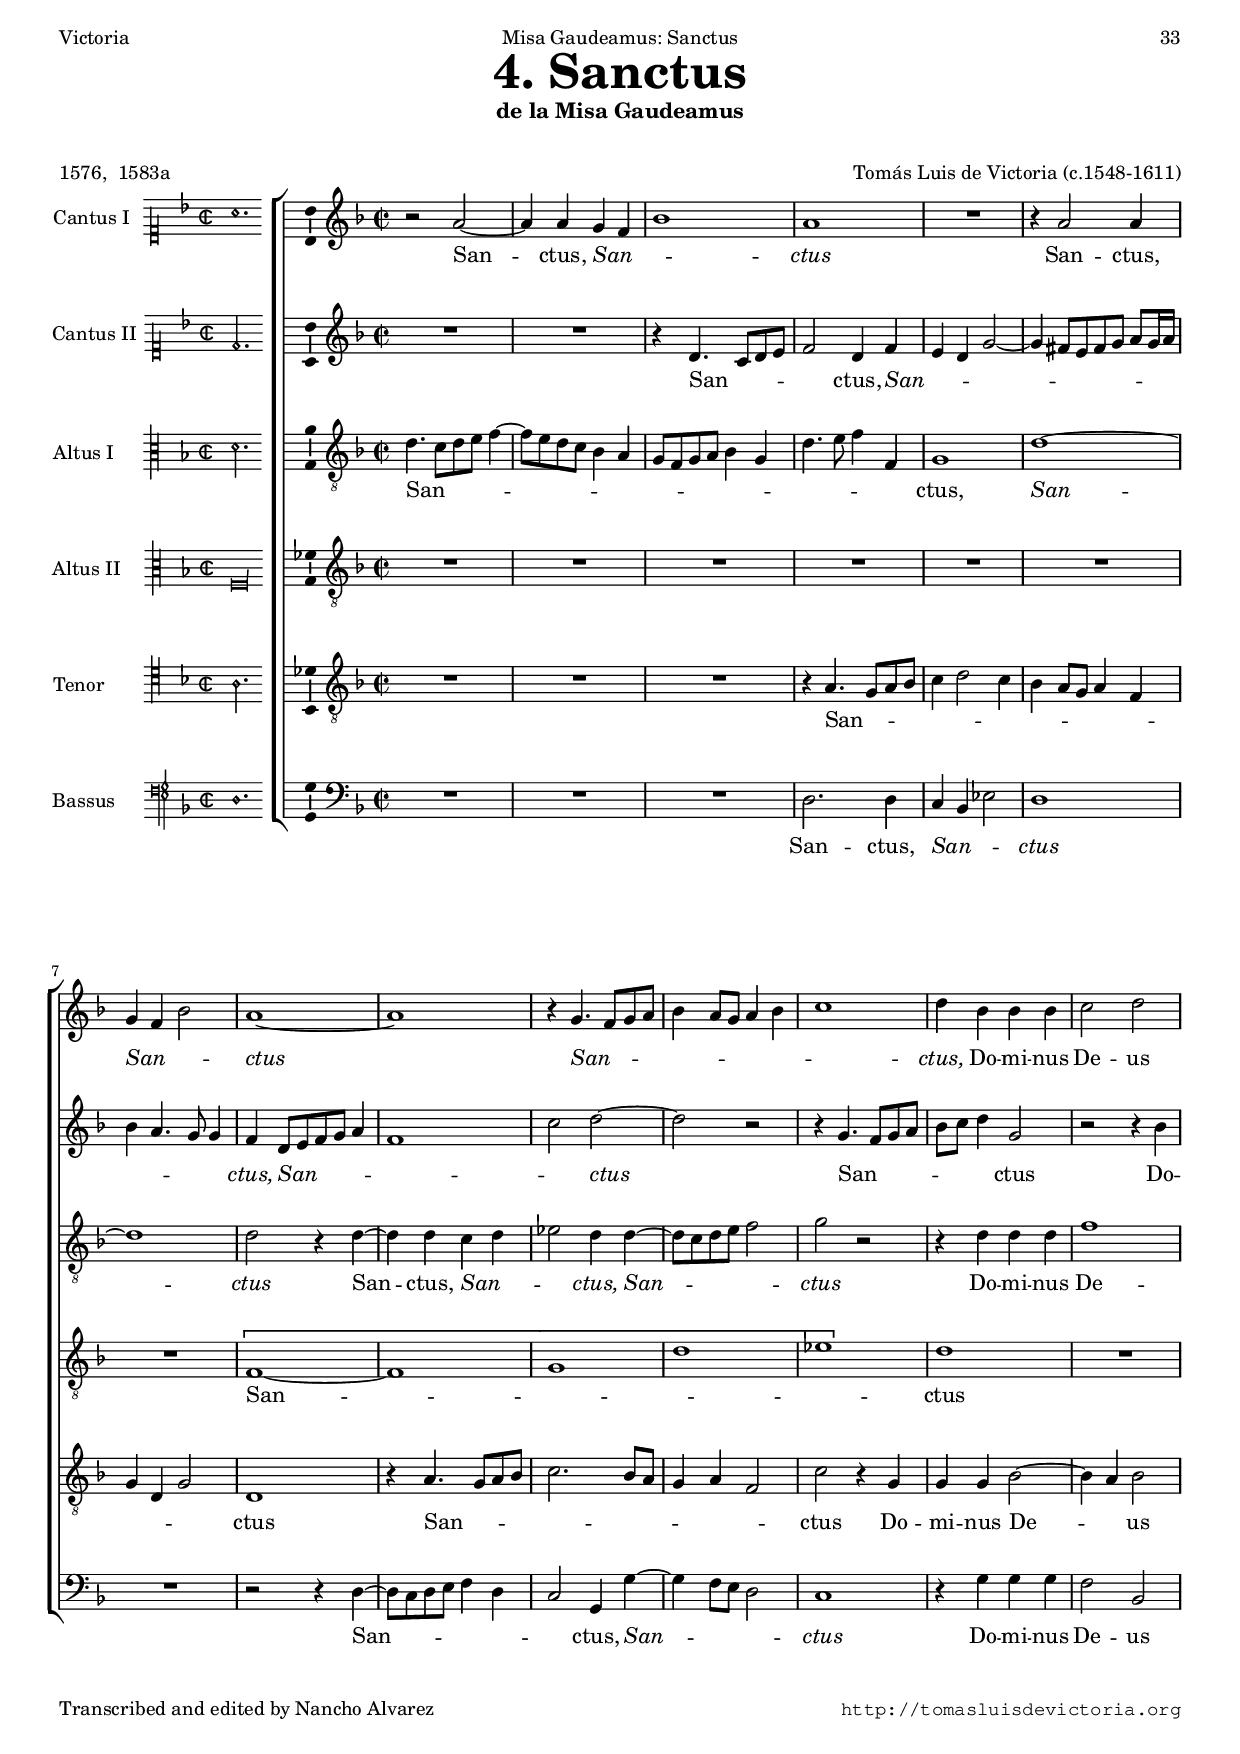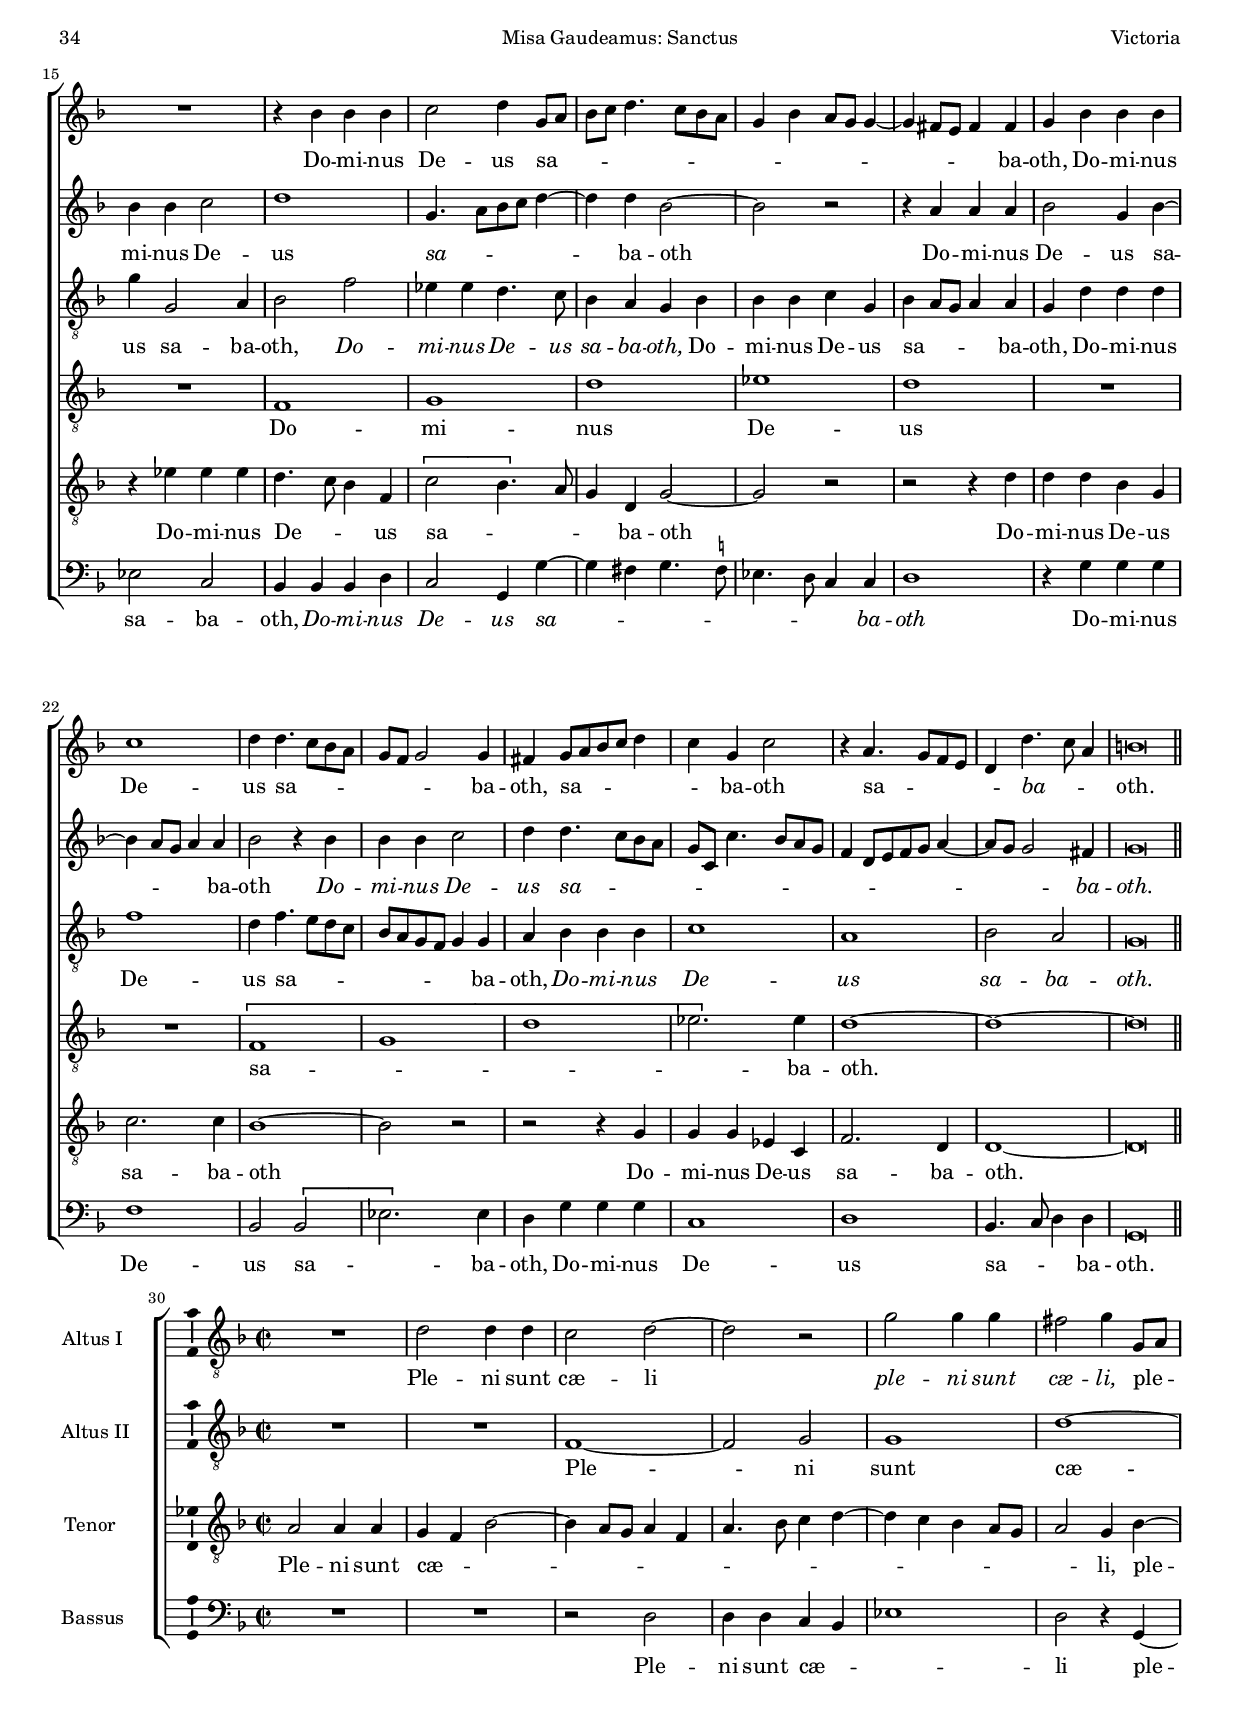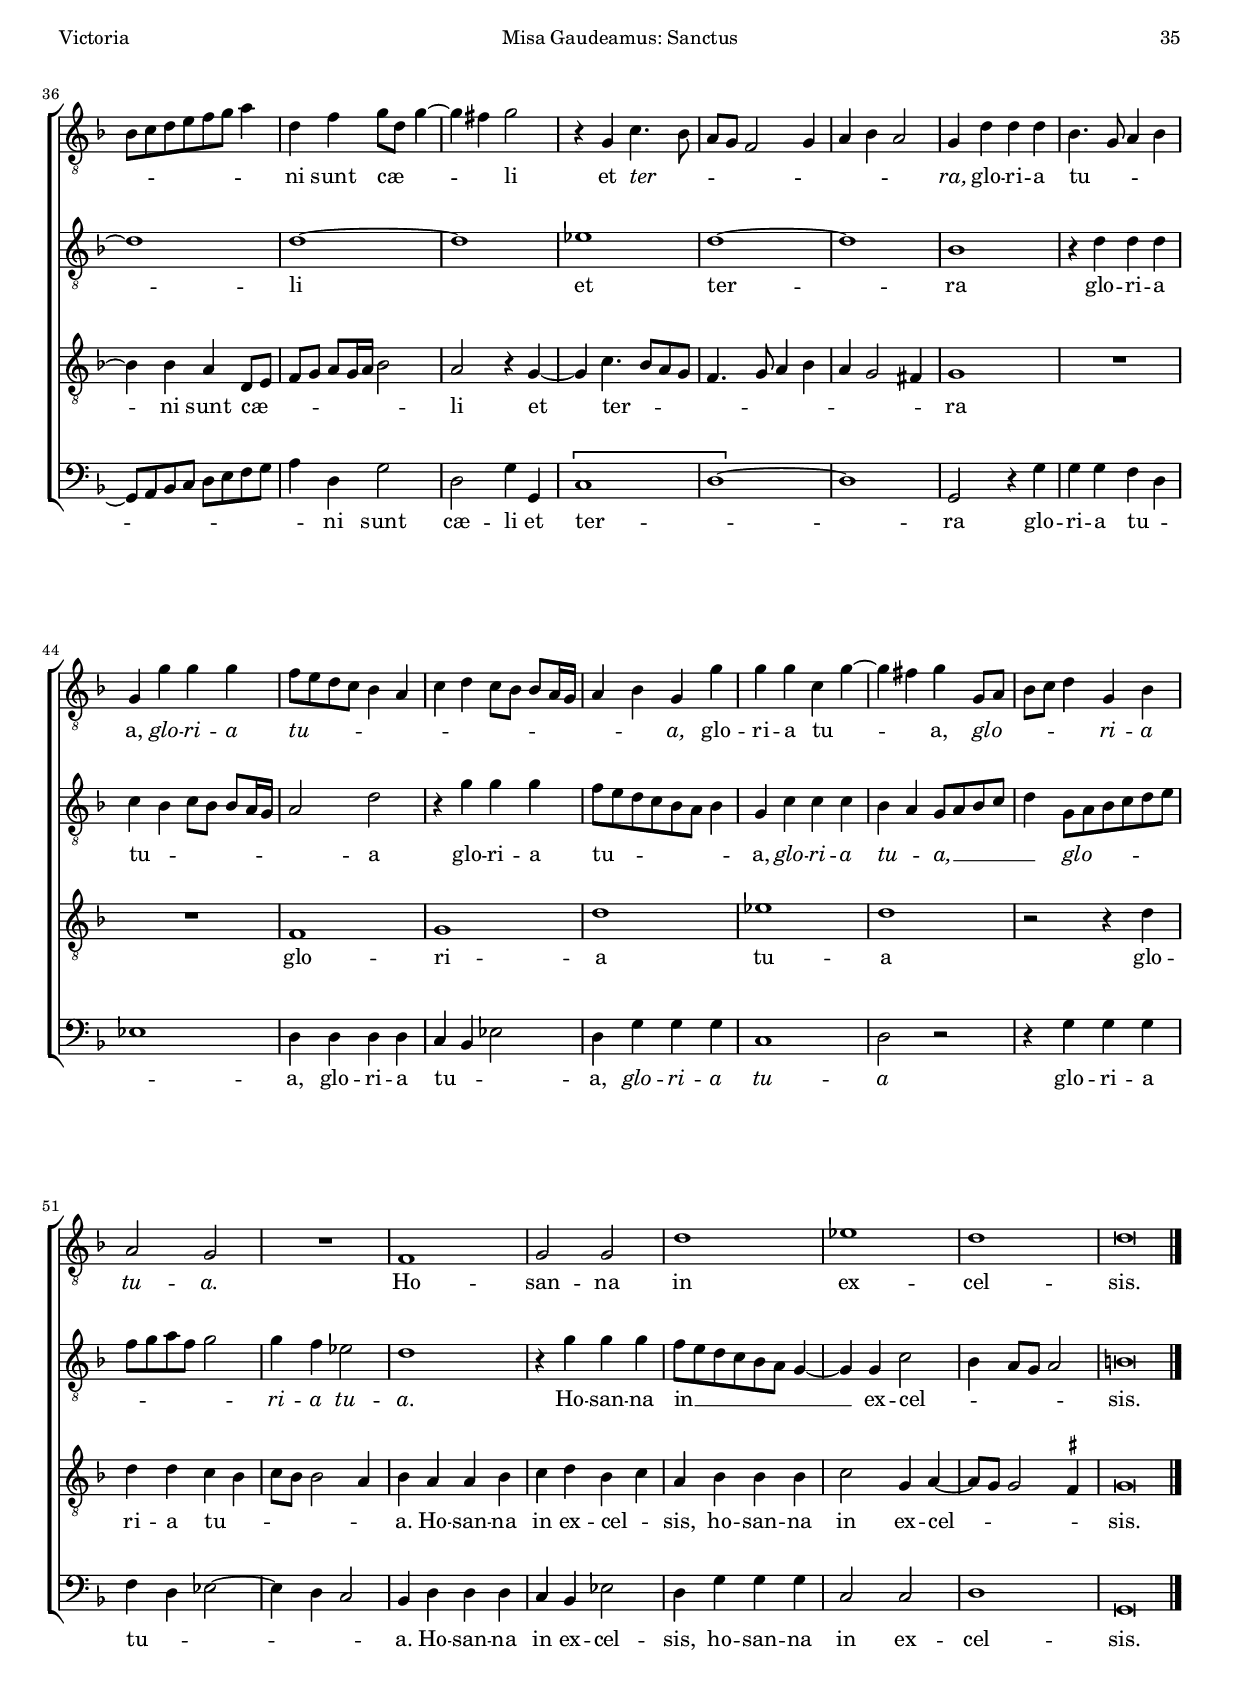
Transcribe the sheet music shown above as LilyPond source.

\version "2.22.0"

#(set-default-paper-size "a4")
#(set-global-staff-size 16.7)
#(ly:set-option 'point-and-click #f)
%mobile -s14.0 -i3.2

italicas=\override LyricText.font-shape = #'italic
rectas=\override LyricText.font-shape = #'upright
ss=\once \set suggestAccidentals = ##t
incipitwidth = 20

htitle="Misa Gaudeamus: Sanctus"
hcomposer="Victoria"

\header {
	title=\markup{\fontsize #4 "4. Sanctus"}
	subtitle="de la Misa Gaudeamus"
	subsubtitle=" "
	composer="Tomás Luis de Victoria (c.1548-1611)"
        pdfauthor=\composer
	%opus="(-)"
	poet="1576,  1583a"
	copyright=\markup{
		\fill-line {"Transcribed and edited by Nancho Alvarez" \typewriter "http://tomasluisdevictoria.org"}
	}
%	tagline=""
}


global={\key f \major \time 2/2  \skip 1*29  \bar "||"  }

cantus={
	r2 a' ~ |
	a'4 a' g' f' |
	bes'1 |
	a' |
%5
	R1*4/4 |
	r4 a'2 a'4 |
	g' f' bes'2 |
	a'1 ~ |
	a' |
%10
	r4 g'4. f'8 g' a' |
	bes'4 a'8 g' a'4 bes' |
	c''1 |
	d''4 bes' bes' bes' |
	c''2 d'' |
%15
	R1*4/4 |
	r4 bes' bes' bes' |
	c''2 d''4 g'8 a' |
	bes' c'' d''4. c''8 bes' a' |
	g'4 bes' a'8 g' g'4 ~ |
%20
	g' fis'8 e' fis'4 fis' |
	g' bes' bes' bes' |
	c''1 |
	d''4 d''4. c''8 bes' a' |
	g' f' g'2 g'4 |
%25
	fis'  g'8[ a' bes' c''] d''4 |
	c'' g' c''2 
%	c'' g' c''2 |
	r4 a'4. g'8 f' e' |
	d'4 d''4. c''8 a'4 |
	b'\breve*1/2 |
}

cantusdos={
	R1*4/4 |
	R1*4/4 |
	r4 d'4. c'8 d' e' |
	f'2 d'4 f' |
%5
	e' d' g'2 ~ |
	g'4  fis'8[ e' fis' g']  a'[ g'16 a'] |
	bes'4 a'4. g'8 g'4 |
	f'  d'8[ e' f' g'] a'4 |
	f'1 |
%10
	c''2 d'' ~ |
	d'' r |
	r4 g'4. f'8 g' a' |
	bes' c'' d''4 g'2 |
	r r4 bes' |
%15
	bes' bes' c''2 |
	d''1 |
	g'4.  a'8[ bes' c''] d''4 ~ |
	d'' d'' bes'2 ~ |
	bes' r |
%20
	r4 a' a' a' |
	bes'2 g'4 bes' ~ |
	bes' a'8 g' a'4 a' |
	bes'2 r4 bes' |
	bes' bes' c''2 |
%25
	d''4 d''4. c''8 bes' a' |
	g' c' c''4. bes'8 a' g' |
	f'4  d'8[ e' f' g'] a'4 ~ |
	a'8 g' g'2 fis'4 |
	g'\breve*1/2 |
}

altus={
	d'4.  c'8[ d' e'] f'4 ~ |
	f'8 e' d' c' bes4 a |
	g8 f g a bes4 g |
	d'4. e'8 f'4 f |
%5
	g1 |
	d' ~ |
	d' |
	d'2 r4 d' ~ |
	d' d' c' d' |
%10
	ees'2 d'4 d' ~ |
	d'8 c' d' e' f'2 |
	g' r |
	r4 d' d' d' |
	f'1 |
%15
	g'4 g2 a4 |
	bes2 f' |
	ees'4 ees' d'4. c'8 |
	bes4 a g bes |
	bes bes c' g |
%20
	bes a8 g a4 a |
	g d' d' d' |
	f'1 |
	d'4 f'4. e'8 d' c' |
	bes a g f g4 g |
%25
	a bes bes bes |
	c'1 |
	a |
	bes2 a |
	g\breve*1/2 |
}

altusdos={
	R1*4/4 |
	R1*4/4 |
	R1*4/4 |
	R1*4/4 |
%5
	R1*4/4 |
	R1*4/4 |
	R1*4/4 |
	\[f1 ~ |
	f |
%10
	g |
	d' |
	ees'\] |
	d' |
	R1*4/4 |
%15
	R1*4/4 |
	f1 |
	g |
	d' |
	ees' |
%20
	d' |
	R1*4/4 |
	R1*4/4 |
	\[f1 |
	g |
%25
	d' |
	ees'2.\] ees'4 |
	d'1 ~ |
	d' ~ |
	d'\breve*1/2 |
}

tenor={
	R1*4/4 |
	R1*4/4 |
	R1*4/4 |
	r4 a4. g8 a bes |
%5
	c'4 d'2 c'4 |
	bes a8 g a4 f |
	g d g2 |
	d1 |
	r4 a4. g8 a bes |
%10
	c'2. bes8 a |
	g4 a f2 |
	c' r4 g |
	g g bes2 ~ |
	bes4 a bes2 |
%15
	r4 ees' ees' ees' |
	d'4. c'8 bes4 f |
	\[c'2 bes4.\] a8 |
	g4 d g2 ~ |
	g r |
%20
	r r4 d' |
	d' d' bes g |
	c'2. c'4 |
	bes1 ~ |
	bes2 r |
%25
	r r4 g |
	g g ees c |
	f2. d4 |
	d1 ~ |
	d\breve*1/2 |
}

bassus={
	R1*4/4 |
	R1*4/4 |
	R1*4/4 |
	d2. d4 |
%5
	c bes, ees2 |
	d1 |
	R1*4/4 |
	r2 r4 d ~ |
	d8 c d e f4 d |
%10
	c2 g,4 g ~ |
	g f8 e d2 |
	c1 |
	r4 g g g |
	f2 bes, |
%15
	ees c |
	bes,4 bes, bes, d |
	c2 g,4 g ~ |
	g fis g4. \ss f8 |
	ees4. d8 c4 c |
%20
	d1 |
	r4 g g g |
	f1 |
	bes,2 \[bes, |
	ees2.\] ees4 |
%25
	d g g g |
	c1 |
	d |
	bes,4. c8 d4 d |
	g,\breve*1/2 |
}

textocantus=\lyricmode{
San -- _ ctus, 
\italicas
San -- _ _ ctus
\rectas
San -- ctus,
\italicas
San -- _ _ ctus _ 
San -- _ _ _ _ _ _ _ _ _ ctus,
\rectas
Do -- mi -- nus De -- us
Do -- mi -- nus De -- us sa -- _ _ _ _ _ _ _ _ _ _ _ _ _ _ _ _ ba -- oth,
Do -- mi -- nus De -- us sa -- _ _ _ _ _ _ ba -- oth,
sa -- _ _ _ _ _ ba -- oth
sa -- _ _ _ _ \italicas ba -- _ _ \rectas oth. %  en el original "ba" está debajo del la
}

textocantusdos=\lyricmode{
San -- _ _ _ _ ctus,
\italicas
San -- _ _ _ _ _ _ _ _ _ _ _ _ _ _ _ ctus,
San -- _ _ _ _ _ _ ctus _
\rectas
San -- _ _ _ _ _ _ ctus
Do -- mi -- nus De -- us 
\italicas sa -- _ _ _ _ _ \rectas ba -- oth _ % por error de la impresión no hay "sa"
Do -- mi -- nus De -- us sa -- _ _ _ _ ba -- oth
\italicas
Do -- mi -- nus De -- us sa -- _ _ _ _ _ _ _ _ _ _ _ _ _ _ _ _ _ _ ba -- oth.

}

textoaltus=\lyricmode{
San -- _ _ _ _ _ _ _ _ _ _ _ _ _ _ _ _ _ _ _ _ ctus, 
\italicas
San -- _ ctus
\rectas
San -- _ ctus,
\italicas
San -- _ _ ctus, 
San -- _ _ _ _ _ ctus
\rectas
Do -- mi -- nus De -- us sa -- ba -- oth,
\italicas
Do -- mi -- nus De -- us sa -- ba -- oth,
\rectas
Do -- mi -- nus De -- us sa -- _ _ _ ba -- oth,
Do -- mi -- nus De -- us sa -- _ _ _ _ _ _ _ _ ba -- oth,
\italicas
Do -- mi -- nus De -- us sa -- ba -- oth.
}

textoaltusdos=\lyricmode{
San -- _ _ _ _ ctus
Do -- mi -- nus De -- us
sa -- _ _ _ ba -- oth. _ _ 
}

textotenor=\lyricmode{
San -- _ _ _ _ _ _ _ _ _ _ _ _ _ _ ctus
San -- _ _ _ _ _ _ _ _ _ ctus
Do -- mi -- nus De -- _ _ us
Do -- mi -- nus De -- _ _ us sa -- _ _ _ ba -- oth _
Do -- mi -- nus De -- us sa -- ba -- oth _
Do -- mi -- nus De -- us sa -- ba -- oth. _
}

textobassus=\lyricmode{
San -- ctus,
\italicas San -- _ _ ctus \rectas 
San -- _ _ _ _ _ _ _ ctus,
\italicas
San -- _ _ _ _ ctus
\rectas
Do -- mi -- nus De -- us sa -- ba -- oth,
\italicas
Do -- mi -- nus De -- us sa -- _ _ _ _ _ _ _ ba -- oth
\rectas
Do -- mi -- nus De -- us sa -- _ ba -- oth,
Do -- mi -- nus De -- us sa -- _ _ ba -- oth.
}



incipitcantus=\markup{
	\score{
		{ 
		\set Staff.instrumentName="Cantus I  "
		\override NoteHead.style = #'neomensural
		\override Rest.style = #'neomensural
		\override Staff.TimeSignature.style = #'neomensural
		\cadenzaOn 
		\clef "petrucci-c1"
		\key f \major
		\time 2/2
		a'1.*2/3
		} 
	\layout {
		\context {\Voice
			\remove Ligature_bracket_engraver
			\consists Mensural_ligature_engraver
		}
		line-width=\incipitwidth
		indent = 0
	}
	}
}

incipitcantusdos=\markup{
	\score{
		{ 
		\set Staff.instrumentName="Cantus II "
		\override NoteHead.style = #'neomensural
		\override Rest.style = #'neomensural
		\override Staff.TimeSignature.style = #'neomensural
		\cadenzaOn 
		\clef "petrucci-c1"
		\key f \major
		\time 2/2
		d'2.*4/3
		} 
	\layout {
		\context {\Voice
			\remove Ligature_bracket_engraver
			\consists Mensural_ligature_engraver
		}
		line-width=\incipitwidth
		indent = 0
	}
	}
}


incipitaltus=\markup{
	\score{
		{ 
		\set Staff.instrumentName="Altus I     "
		\override NoteHead.style = #'neomensural 
		\override Rest.style = #'neomensural
		\override Staff.TimeSignature.style = #'neomensural
		\cadenzaOn 
		\clef "petrucci-c3"
		\key f \major
		\time 2/2
		d'2.*4/3
		} 
	\layout {
		\context {\Voice
			\remove Ligature_bracket_engraver
			\consists Mensural_ligature_engraver
		}
		line-width=\incipitwidth
		indent = 0
	}
	}
}


incipitaltusdos=\markup{
	\score{
		{ 
		\set Staff.instrumentName="Altus II    "
		\override NoteHead.style = #'neomensural 
		\override Rest.style = #'neomensural
		\override Staff.TimeSignature.style = #'neomensural
		\cadenzaOn 
		\clef "petrucci-c3"
		\key f \major
		\time 2/2
		f\longa*1/4
		} 
	\layout {
		\context {\Voice
			\remove Ligature_bracket_engraver
			\consists Mensural_ligature_engraver
		}
		line-width=\incipitwidth
		indent = 0
	}
	}
}


incipittenor=\markup{
	\score{
		{ 
		\set Staff.instrumentName="Tenor       "
		\override NoteHead.style = #'neomensural 
		\override Rest.style = #'neomensural
		\override Staff.TimeSignature.style = #'neomensural
		\cadenzaOn 
		\clef "petrucci-c4"
		\key f \major
		\time 2/2
		a2.*4/3
		} 
	\layout {
		\context {\Voice
			\remove Ligature_bracket_engraver
			\consists Mensural_ligature_engraver
		}
		line-width=\incipitwidth
		indent=0
	}
	}
}


incipitbassus=\markup{
	\score{
		{ 
		\set Staff.instrumentName="Bassus     "
		\override NoteHead.style = #'neomensural 
		\override Rest.style = #'neomensural
		\override Staff.TimeSignature.style = #'neomensural
		\cadenzaOn 
		\clef "petrucci-f4"
		\key f \major
		\time 2/2
		d1.*2/3
		} 
	\layout {
		\context {\Voice
			\remove Ligature_bracket_engraver
			\consists Mensural_ligature_engraver
		}
		line-width=\incipitwidth
		indent = 0
	}
	}
}





\score {\transpose c' c'{
\new ChoirStaff<<

	\new Staff <<\global
	\new Voice="v1" {
		\set Staff.instrumentName=\incipitcantus
		\clef "treble"
		\cantus }
	\new Lyrics \lyricsto "v1" {\textocantus }
	>>
	
	\new Staff <<\global
	\new Voice="v5" {
		\set Staff.instrumentName=\incipitcantusdos
		\clef "treble"
		\cantusdos }
	\new Lyrics \lyricsto "v5" {\textocantusdos }
	>>
	
	\new Staff << \global
	\new Voice="v2" {
		\set Staff.instrumentName=\incipitaltus
		\clef "G_8" 
		\altus}
	\new Lyrics \lyricsto "v2" {\textoaltus }
	>>
	
	\new Staff << \global
	\new Voice="v6" {
		\set Staff.instrumentName=\incipitaltusdos
		\clef "G_8" 
		\altusdos}
	\new Lyrics \lyricsto "v6" {\textoaltusdos }
	>>

	
	\new Staff <<\global
	\new Voice="v3" {
		\set Staff.instrumentName=\incipittenor
		\clef "G_8"
		\tenor }
	\new Lyrics \lyricsto "v3" {\textotenor }
	>>
	

	\new Staff <<\global
	\new Voice="v4" {
		\set Staff.instrumentName=\incipitbassus
		\clef "bass" 
		\bassus }
	\new Lyrics \lyricsto "v4" {\textobassus }
	>>
	
>>

	}%transpose

\layout{ 
        \context {\Lyrics 
                \override VerticalAxisGroup.staff-affinity = #UP
                \override VerticalAxisGroup.nonstaff-relatedstaff-spacing =
                        #'((basic-distance . 0) (minimum-distance . 0) (padding . 1))
                \override LyricText.font-size = #1.2
                \override LyricHyphen.minimum-distance = #0.5
        }
        \context {\Score 
                \override BarNumber.padding = #2 
        }
        \context {\Voice 
                melismaBusyProperties = #'()
                %autoBeaming = ##f
        }
        \context {\Staff 
                \override VerticalAxisGroup.staff-staff-spacing =
                        #'((basic-distance . 11) (minimum-distance . 0) (padding . 1))
                %\RemoveEmptyStaves
                \consists Ambitus_engraver 
                \override LigatureBracket.padding = #1
        }
}

%\midi {}

}

%%%%%%%%%%%%%%%%%%%%%%%%%%%%%%%%%%%%%%%%%%%%%%%%%%%%%%%%%%%%%%%%%%%%%


global={
\key f \major \time 2/2  \skip 1*29 \bar "|."
}

altus={
	\set Score.currentBarNumber = #30 \bar ""
	R1*4/4 |
	d'2 d'4 d' |
	c'2 d' ~ |
	d' r |
	g' g'4 g' |
%35
	fis'2 g'4 g8 a |
	bes[ c' d' e' f' g'] a'4 |
	d' f' g'8 d' g'4 ~ |
	g' fis' g'2 |
	r4 g c'4. bes8 |
%40
	a g f2 g4 |
	a bes a2 |
	g4 d' d' d' |
	bes4. g8 a4 bes |
	g g' g' g' |
%45
	f'8 e' d' c' bes4 a |
	c' d'  c'8[ bes]  bes[ a16 g] |
	a4 bes g g' |
	g' g' c' g' ~ |
	g' fis' g' g8 a |
%50
	bes c' d'4 g bes |
	a2 g |
	R1*4/4 |
	f1 |
	g2 g |
%55
	d'1 |
	ees' |
	d' |
	d'\breve*1/2
}

altusdos={
	R1*4/4 |
	R1*4/4 |
	f1 ~ |
	f2 g |
	g1 |
%35
	d' ~ |
	d' |
	d' ~ |
	d' |
	ees' |
%40
	d' ~ |
	d' |
	bes |
	r4 d' d' d' |
	c' bes  c'8[ bes]  bes[ a16 g] |
%45
	a2 d' |
	r4 g' g' g' |
	f'8[ e' d' c' bes a] bes4 |
	g c' c' c' |
	bes a g8 a bes c' |
%50
	d'4 g8[ a bes c' d' e'] |
	f' g' a' f' g'2 |
	g'4 f' ees'2 |
	d'1 |
	r4 g' g' g' |
%55
	f'8[ e' d' c' bes a] g4 ~ |
	g g c'2 |
	bes4 a8 g a2 |
	b\breve*1/2
}

tenor={
	a2 a4 a |
	g f bes2 ~ |
	bes4 a8 g a4 f |
	a4. bes8 c'4 d' ~ |
	d' c' bes a8 g |
%35
	a2 g4 bes ~ |
	bes bes a d8 e |
	 f[ g]  a[ g16 a] bes2 |
	a r4 g ~ |
	g c'4. bes8 a g |
%40
	f4. g8 a4 bes |
	a g2 fis4 |
	g1 |
	R1*4/4 |
	R1*4/4 |
%45
	f1 |
	g |
	d' |
	ees' |
	d' |
%50
	r2 r4 d' |
	d' d' c' bes |
	c'8 bes bes2 a4 |
	bes a a bes |
	c' d' bes c' |
%55
	a bes bes bes |
	c'2 g4 a ~ |
	a8 g g2 \ss fis4 |
	g\breve*1/2
}

bassus={
	R1*4/4 |
	R1*4/4 |
	r2 d |
	d4 d c bes, |
	ees1 |
%35
	d2 r4 g, ~ |
	g,8 a, bes, c d e f g |
	a4 d g2 |
	d g4 g, |
	\[c1 |
%40
	d ~ \] |
	d |
	g,2 r4 g |
	g g f d |
	ees1 |
%45
	d4 d d d |
	c bes, ees2 |
	d4 g g g |
	c1 |
	d2 r |
%50
	r4 g g g |
	f d ees2 ~ |
	ees4 d c2 |
	bes,4 d d d |
	c bes, ees2 |
%55
	d4 g g g |
	c2 c |
	d1 |
	g,\breve*1/2
}

textoaltus=\lyricmode{
Ple -- ni  sunt cæ -- li _
\italicas
ple -- ni sunt cæ -- li,
\rectas
ple -- _ _ _ _ _ _ _ _ ni sunt cæ -- _ _ _ _ li et 
% ter -- _ _ _ _ ra glo -- ria tu -- a, 
\italicas ter -- _ _ _ _ _ _ _ _ ra, \rectas 
glo -- ri -- a tu -- _ _ _ a,
\italicas
glo -- ri -- a tu -- _ _ _ _ _ _ _ _ _ _ _ _ _ _ a,
\rectas
glo -- ri -- a tu -- _ _ _ a,
\italicas
glo -- _ _ _ _ ri -- a tu -- a.
\rectas
Ho -- san -- na in ex -- cel -- sis.
}

textoaltusdos=\lyricmode{
Ple -- _ ni sunt cæ -- _ li _ et ter -- _ ra
glo -- ri -- a tu -- _ _ _ _ _ _ _ a
glo -- ri -- a tu -- _ _ _ _ _ _ a,
\italicas
glo -- ri -- a tu -- _ a, __ _ _ _ _ 
glo -- _ _ _ _ _ _ _ _ _ _ ri -- a tu -- a.
\rectas
Ho -- san -- na in __ _ _ _ _ _ _ _ ex -- cel -- _ _ _ _ sis.
}

textotenor=\lyricmode{
Ple -- ni sunt cæ -- _ _ _ _ _ _ _ _ _ _ _ _ _ _ _ _ _ li,
ple -- _ ni sunt cæ -- _ _ _ _ _ _ _ li
et _ ter -- _ _ _ _ _ _ _ _ _ _ ra
glo -- ri -- a tu -- a
glo -- ri -- a tu -- _ _ _ _ _ a.
Ho -- san -- na in ex -- cel -- _ sis,
ho -- san -- na in ex -- cel -- _ _ _ _ sis.
}

textobassus=\lyricmode{
Ple -- ni sunt cæ -- _ _ li
ple -- _ _ _ _ _ _ _ _ _ ni sunt cæ -- li et ter -- _ _ ra
glo -- ri -- a tu -- _ _ a,
glo -- ri -- a tu -- _ _ a,
\italicas
glo -- ri -- a tu -- a
\rectas
glo -- ri -- a tu -- _ _ _ _ _ a.
Ho -- san -- na in ex -- cel -- sis,
ho -- san -- na in ex -- cel -- sis.
}



\score {\transpose c' c'{
\new ChoirStaff<<
	
	\new Staff << \global
	\new Voice="v2" {
          % ahora ya no pone quintus ni sextus, sino altus primus
		\set Staff.instrumentName="Altus I  "
		\clef "G_8" 
		\altus}
	\new Lyrics \lyricsto "v2" {\textoaltus }
	>>
	
	\new Staff << \global
	\new Voice="v6" {
		\set Staff.instrumentName="Altus II "
		\clef "G_8" 
		\altusdos}
	\new Lyrics \lyricsto "v6" {\textoaltusdos }
	>>

	
	\new Staff <<\global
	\new Voice="v3" {
		\set Staff.instrumentName="Tenor   "
		\clef "G_8"
		\tenor }
	\new Lyrics \lyricsto "v3" {\textotenor }
	>>
	

	\new Staff <<\global
	\new Voice="v4" {
		\set Staff.instrumentName="Bassus  "
		\clef "bass" 
		\bassus }
	\new Lyrics \lyricsto "v4" {\textobassus }
	>>
	
>>

	}%transpose

\layout{ 
	indent = 1.8\cm
        \context {\Lyrics 
                \override VerticalAxisGroup.staff-affinity = #UP
                \override VerticalAxisGroup.nonstaff-relatedstaff-spacing =
                        #'((basic-distance . 0) (minimum-distance . 0) (padding . 1))
                \override LyricText.font-size = #1.2
                \override LyricHyphen.minimum-distance = #0.5
        }
        \context {\Score 
                \override BarNumber.padding = #2 
        }
        \context {\Voice 
                melismaBusyProperties = #'()
                %autoBeaming = ##f
        }
        \context {\Staff 
                \override VerticalAxisGroup.staff-staff-spacing =
                        #'((basic-distance . 11) (minimum-distance . 0) (padding . 1))
                %\RemoveEmptyStaves
                \consists Ambitus_engraver 
                \override LigatureBracket.padding = #1
        }
}


%\midi {}

}

\paper{
	evenHeaderMarkup=\markup  \fill-line { \fromproperty #'page:page-number-string \htitle \hcomposer }
	oddHeaderMarkup= \markup  \fill-line { \on-the-fly #not-first-page \hcomposer \on-the-fly #not-first-page \htitle \on-the-fly #not-first-page \fromproperty #'page:page-number-string }
	%system-count=20
	%page-count = 8
	ragged-last-bottom = ##f
	indent=3.8\cm
	system-system-spacing =
	#'((basic-distance . 20) (minimum-distance . 0) (padding . 5))
	top-system-spacing = % header
	#'((basic-distance . 10) (minimum-distance . 0) (padding . 0))
	last-bottom-spacing = % footer
	#'((basic-distance . 12) (minimum-distance . 0) (padding . 0))


first-page-number=32
oddHeaderMarkup=\markup \fill-line {\hcomposer \htitle \fromproperty #'page:page-number-string }
evenHeaderMarkup=\markup \fill-line {\on-the-fly #not-first-page \fromproperty #'page:page-number-string \on-the-fly #not-first-page \htitle \on-the-fly #not-first-page \hcomposer }

first-page-number=33
}
